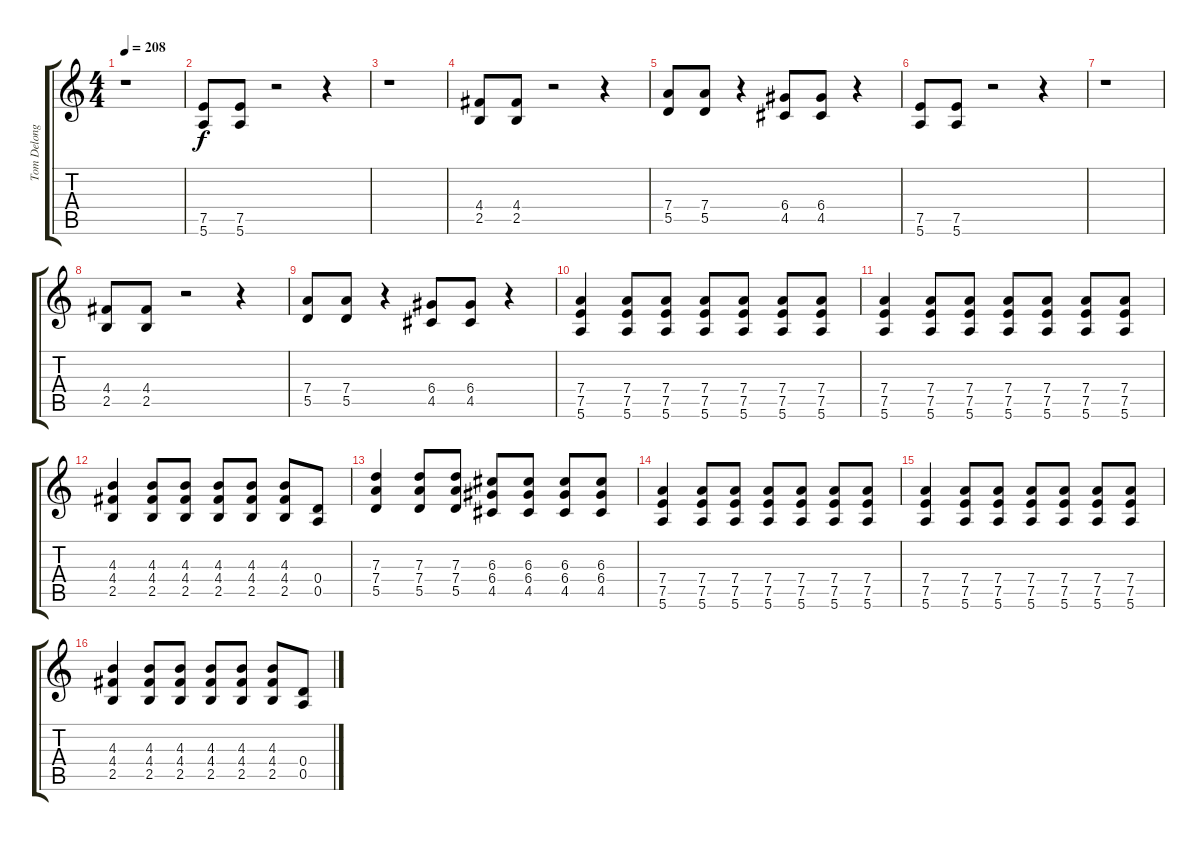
\track ("Tom Delonge - Gtr. 1" "Tom Delong") {instrument distortionguitar}
\staff {score tabs}
\tuning (E4 B3 G3 D3 A2 E2) {hide}
\ts (4 4)
\tempo 208
\clef g2
\ks c
r.1{dy f} |
(7.5 5.6).8{instrument electricguitarmuted} (7.5 5.6).8 r.2 r.4 |
r.1 |
(4.4 2.5).8 (4.4 2.5).8 r.2 r.4 |
(7.4 5.5).8 (7.4 5.5).8 r.4 (6.4 4.5).8 (6.4 4.5).8 r.4 |
(7.5 5.6).8{instrument electricguitarmuted} (7.5 5.6).8 r.2 r.4 |
r.1 |
(4.4 2.5).8 (4.4 2.5).8 r.2 r.4 |
(7.4 5.5).8 (7.4 5.5).8 r.4 (6.4 4.5).8 (6.4 4.5).8 r.4 |
(7.4 7.5 5.6).4{volume 13 instrument distortionguitar} (7.4 7.5 5.6).8 (7.4 7.5 5.6).8 (7.4 7.5 5.6).8 (7.4 7.5 5.6).8 (7.4 7.5 5.6).8 (7.4 7.5 5.6).8 |
(7.4 7.5 5.6).4 (7.4 7.5 5.6).8 (7.4 7.5 5.6).8 (7.4 7.5 5.6).8 (7.4 7.5 5.6).8 (7.4 7.5 5.6).8 (7.4 7.5 5.6).8 |
(4.3 4.4 2.5).4 (4.3 4.4 2.5).8 (4.3 4.4 2.5).8 (4.3 4.4 2.5).8 (4.3 4.4 2.5).8 (4.3 4.4 2.5).8 (0.4 0.5).8 |
(7.3 7.4 5.5).4 (7.3 7.4 5.5).8 (7.3 7.4 5.5).8 (6.3 6.4 4.5).8 (6.3 6.4 4.5).8 (6.3 6.4 4.5).8 (6.3 6.4 4.5).8 |
(7.4 7.5 5.6).4 (7.4 7.5 5.6).8 (7.4 7.5 5.6).8 (7.4 7.5 5.6).8 (7.4 7.5 5.6).8 (7.4 7.5 5.6).8 (7.4 7.5 5.6).8 |
(7.4 7.5 5.6).4 (7.4 7.5 5.6).8 (7.4 7.5 5.6).8 (7.4 7.5 5.6).8 (7.4 7.5 5.6).8 (7.4 7.5 5.6).8 (7.4 7.5 5.6).8 |
(4.3 4.4 2.5).4 (4.3 4.4 2.5).8 (4.3 4.4 2.5).8 (4.3 4.4 2.5).8 (4.3 4.4 2.5).8 (4.3 4.4 2.5).8 (0.4 0.5).8
